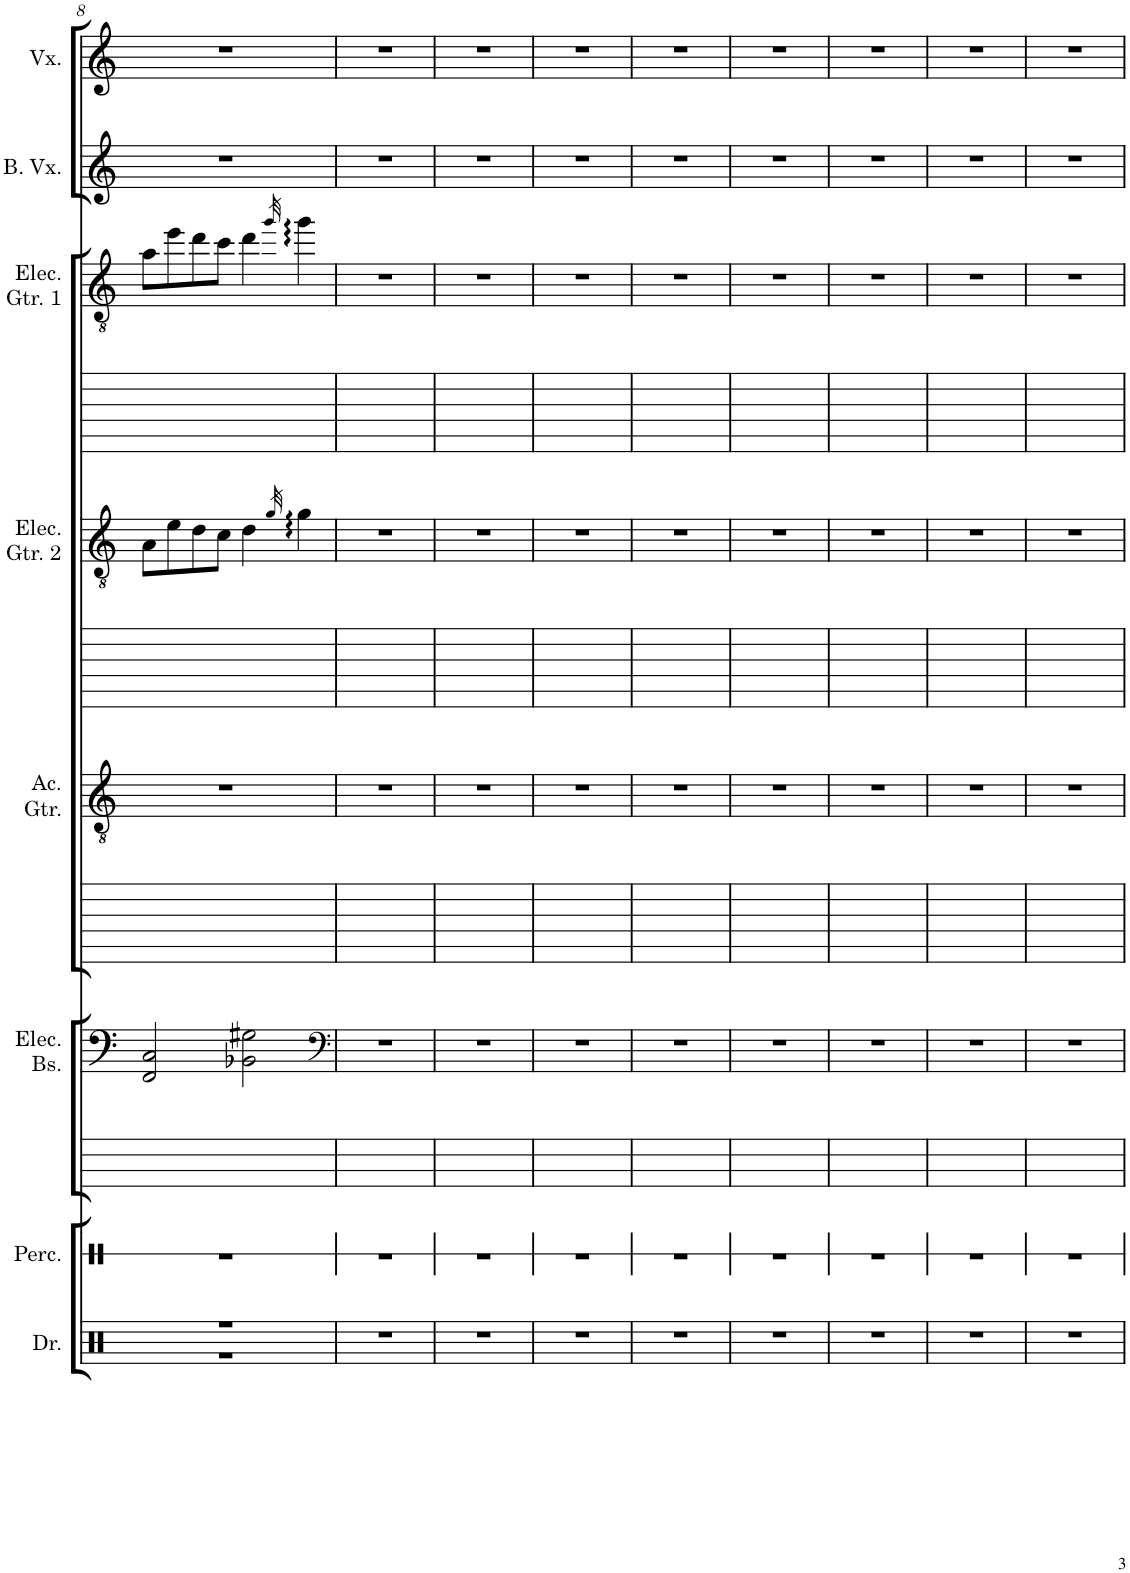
**kern	**kern	**kern	**kern	**kern	**kern	**kern	**kern	**kern	**kern	**kern	**kern
*part12	*part11	*part10	*part9	*part8	*part7	*part6	*part5	*part4	*part3	*part2	*part1
*staff12	*staff11	*staff10	*staff9	*staff8	*staff7	*staff6	*staff5	*staff4	*staff3	*staff2	*staff1
*I"Drums	*I"Percussion	*I"Electric Bass [Tablature]	*I"Electric Bass	*I"Acoustic Guitar [Tablature]	*I"Acoustic Guitar	*I"Electric Guitar 2 [Tablature]	*I"Electric Guitar 2	*I"Electric Guitar 1 [Tablature]	*I"Electric Guitar 1	*I"Backing Vocals	*I"Voice
*I'Dr.	*I'Perc.	*I'Elec b	*I'Elec. Bs.	*I'Ac Gtr	*I'Ac. Gtr.	*I'Elec Gtr	*I'Elec. Gtr. 2	*I'Elec Gtr	*I'Elec. Gtr. 1	*	*
!!LO:PB:g=z
*clefF4	*clefX	*	*clefF4	*	*clefGv2	*	*clefGv2	*	*clefGv2	*clefG2	*clefG2
*k[]	*k[]	*k[]	*k[]	*k[]	*k[]	*k[]	*k[]	*k[]	*k[]	*k[]	*k[]
*M4/4	*M4/4	*M4/4	*M4/4	*M4/4	*M4/4	*M4/4	*M4/4	*M4/4	*M4/4	*M4/4	*M4/4
=8	=8	=8	=8	=8	=8	=8	=8	=8	=8	=8	=8
*^	*	*	*	*	*	*	*	*	*	*	*
1r	1r	1r	1r	2FF/ 2C/	1r	1r	1r	8A\L	1r	8a\L	1r	1r
.	.	.	.	.	.	.	.	8e\	.	8ee\	.	.
.	.	.	.	.	.	.	.	8d\	.	8dd\	.	.
.	.	.	.	.	.	.	.	8c\J	.	8cc\J	.	.
.	.	.	.	2BB-X\ 2G#X\	.	.	.	4d\	.	4dd\	.	.
.	.	.	.	.	.	.	.	32qg/	.	32qgg/	.	.
.	.	.	.	.	.	.	.	4g\	.	4gg\	.	.
*v	*v	*	*	*	*	*	*	*	*	*	*	*
=9	=9	=9	=9	=9	=9	=9	=9	=9	=9	=9	=9
*	*	*	*clefF4	*	*	*	*	*	*	*	*
1r	1r	1r	1r	1r	1r	1r	1r	1r	1r	1r	1r
=10	=10	=10	=10	=10	=10	=10	=10	=10	=10	=10	=10
1r	1r	1r	1r	1r	1r	1r	1r	1r	1r	1r	1r
=11	=11	=11	=11	=11	=11	=11	=11	=11	=11	=11	=11
1r	1r	1r	1r	1r	1r	1r	1r	1r	1r	1r	1r
=12	=12	=12	=12	=12	=12	=12	=12	=12	=12	=12	=12
1r	1r	1r	1r	1r	1r	1r	1r	1r	1r	1r	1r
=13	=13	=13	=13	=13	=13	=13	=13	=13	=13	=13	=13
1r	1r	1r	1r	1r	1r	1r	1r	1r	1r	1r	1r
=14	=14	=14	=14	=14	=14	=14	=14	=14	=14	=14	=14
1r	1r	1r	1r	1r	1r	1r	1r	1r	1r	1r	1r
=15	=15	=15	=15	=15	=15	=15	=15	=15	=15	=15	=15
1r	1r	1r	1r	1r	1r	1r	1r	1r	1r	1r	1r
=16	=16	=16	=16	=16	=16	=16	=16	=16	=16	=16	=16
1r	1r	1r	1r	1r	1r	1r	1r	1r	1r	1r	1r
=	=	=	=	=	=	=	=	=	=	=	=
*-	*-	*-	*-	*-	*-	*-	*-	*-	*-	*-	*-
